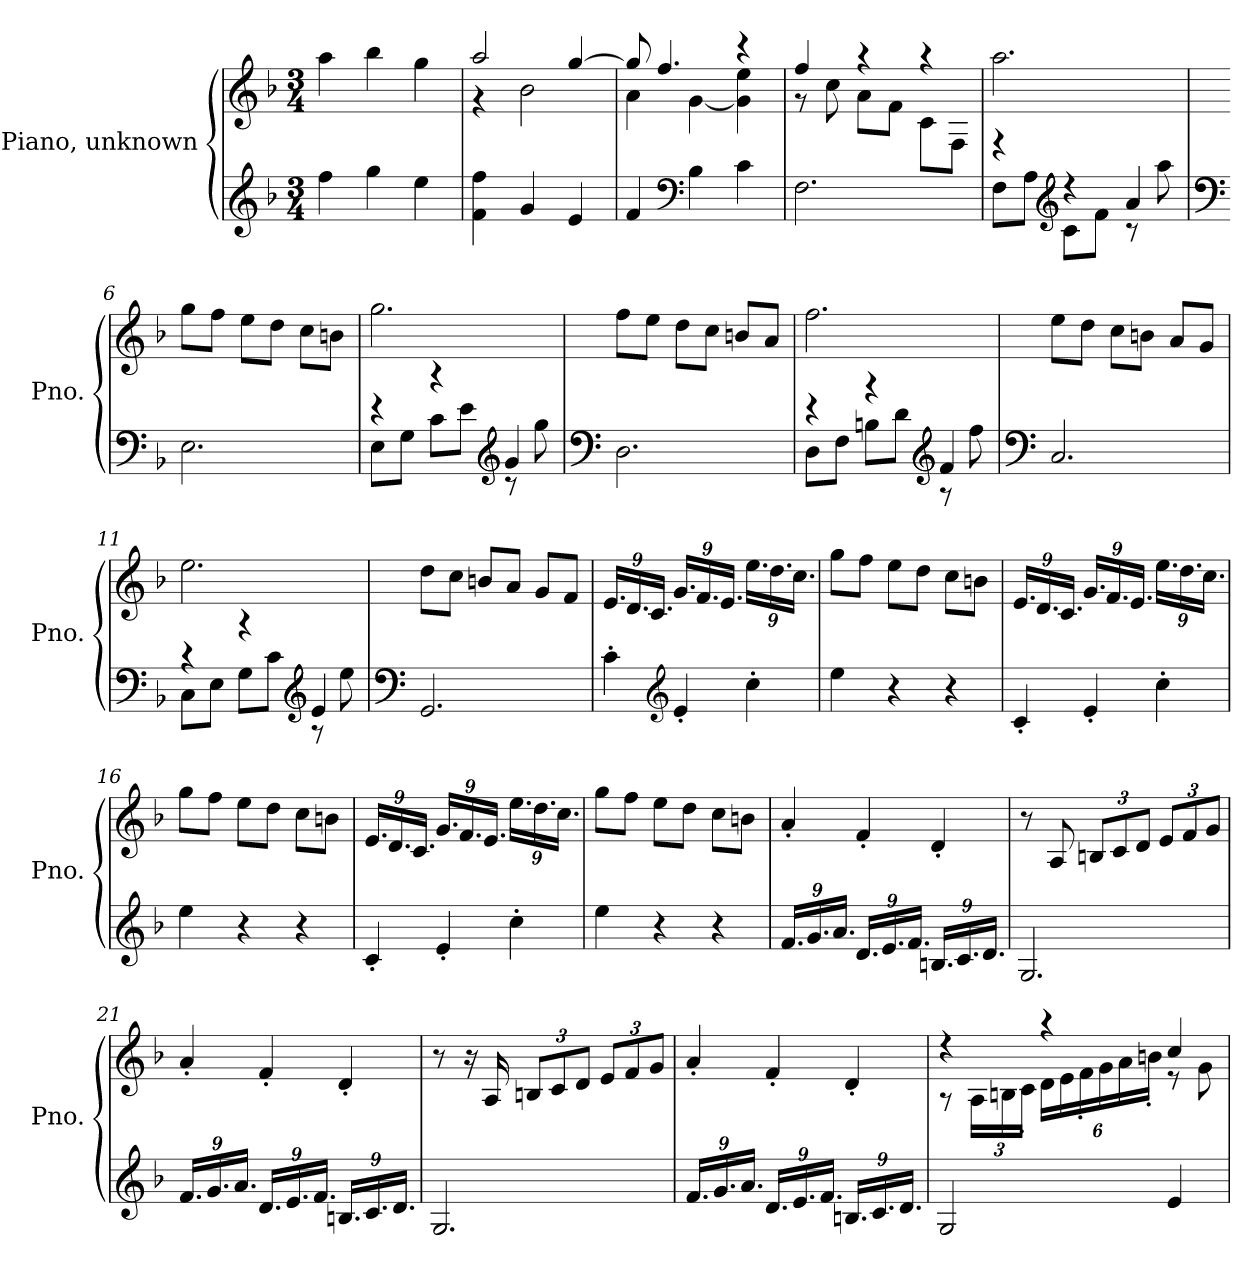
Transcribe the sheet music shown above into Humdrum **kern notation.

**kern	**kern
*part1	*part1
*staff2	*staff1
*I"Piano, unknown	*
*I'Pno.	*
*clefG2	*clefG2
*k[b-]	*k[b-]
*M3/4	*M3/4
*MM179	*MM179
=1	=1
4ff\	4aa\
4gg\	4bb-\
4ee\	4gg\
=2	=2
*	*^
4f\ 4ff\	2aa/	4r
4g/	.	2b-\
4e/	[4gg/	.
=3	=3	=3
4f/	8gg/]	4a\
.	4.ff/	.
*clefF4	*	*
4B-\	.	[4g\
4c\	4r	4g\] 4ee\
=4	=4	=4
2.F\	4ff/	8r
.	.	8cc\
.	4r	8a\L
.	.	8f\J
.	4r	8c\L
.	.	8F\J
*	*v	*v
=5	=5
*^	*
4r	8F\L	2.aa\
.	8A\J	.
*clefG2	*	*
4r	8c\L	.
.	8f\J	.
4a/	8r	.
.	8aa\	.
*v	*v	*
=6	=6
*clefF4	*
2.E\	8gg\L
.	8ff\J
.	8ee\L
.	8dd\J
.	8cc\L
.	8bn\J
!!LO:LB:g=z
=7	=7
*^	*
4r	8E\L	2.gg\
.	8G\J	.
4r	8c\L	.
.	8e\J	.
*clefG2	*	*
4g/	8r	.
.	8gg\	.
*v	*v	*
=8	=8
*clefF4	*
2.D\	8ff\L
.	8ee\J
.	8dd\L
.	8cc\J
.	8bn/L
.	8a/J
=9	=9
*^	*
4r	8D\L	2.ff\
.	8F\J	.
4r	8Bn\L	.
.	8d\J	.
*clefG2	*	*
4f/	8r	.
.	8ff\	.
*v	*v	*
=10	=10
*clefF4	*
2.C/	8ee\L
.	8dd\J
.	8cc\L
.	8bn\J
.	8a/L
.	8g/J
=11	=11
*^	*
4r	8C\L	2.ee\
.	8E\J	.
4r	8G\L	.
.	8c\J	.
*clefG2	*	*
4e/	8r	.
.	8ee\	.
*v	*v	*
!!LO:LB:g=z
=12	=12
*clefF4	*
2.GG/	8dd\L
.	8cc\J
.	8bn/L
.	8a/J
.	8g/L
.	8f/J
=13	=13
*	*Xbrackettup
4c'\	18.e/LL
.	18.d/
.	18.c/JJ
*clefG2	*
4e'/	18.g/LL
.	18.f/
.	18.e/JJ
4cc'\	18.ee\LL
.	18.dd\
.	18.cc\JJ
=14	=14
4ee\	8gg\L
.	8ff\J
4r	8ee\L
.	8dd\J
4r	8cc\L
.	8bn\J
=15	=15
4c'/	18.e/LL
.	18.d/
.	18.c/JJ
4e'/	18.g/LL
.	18.f/
.	18.e/JJ
4cc'\	18.ee\LL
.	18.dd\
.	18.cc\JJ
!!LO:LB:g=z
=16	=16
4ee\	8gg\L
.	8ff\J
4r	8ee\L
.	8dd\J
4r	8cc\L
.	8bn\J
=17	=17
4c'/	18.e/LL
.	18.d/
.	18.c/JJ
4e'/	18.g/LL
.	18.f/
.	18.e/JJ
4cc'\	18.ee\LL
.	18.dd\
.	18.cc\JJ
=18	=18
4ee\	8gg\L
.	8ff\J
4r	8ee\L
.	8dd\J
4r	8cc\L
.	8bn\J
=19	=19
*Xbrackettup	*
18.f/LL	4a'/
18.g/	.
18.a/JJ	.
18.d/LL	4f'/
18.e/	.
18.f/JJ	.
18.Bn/LL	4d'/
18.c/	.
18.d/JJ	.
!!LO:LB:g=z
=20	=20
2.G/	8r
.	8A/
.	12Bn/L
.	12c/
.	12d/J
.	12e/L
.	12f/
.	12g/J
=21	=21
18.f/LL	4a'/
18.g/	.
18.a/JJ	.
18.d/LL	4f'/
18.e/	.
18.f/JJ	.
18.Bn/LL	4d'/
18.c/	.
18.d/JJ	.
=22	=22
2.G/	8r
.	16r
.	16A/
.	12Bn/L
.	12c/
.	12d/J
.	12e/L
.	12f/
.	12g/J
!!LO:LB:g=z
=23	=23
18.f/LL	4a'/
18.g/	.
18.a/JJ	.
18.d/LL	4f'/
18.e/	.
18.f/JJ	.
18.Bn/LL	4d'/
18.c/	.
18.d/JJ	.
=24	=24
*	*^
2G/	4r	8r
.	.	24A\LL
.	.	24Bn\
.	.	24c'\JJ
.	4r	24d\LL
.	.	24e\
.	.	24f'\
.	.	24g\
.	.	24a\
.	.	24bn'\JJ
4e/	4cc/	8r
.	.	8g\
*	*v	*v
=	=
*-	*-
